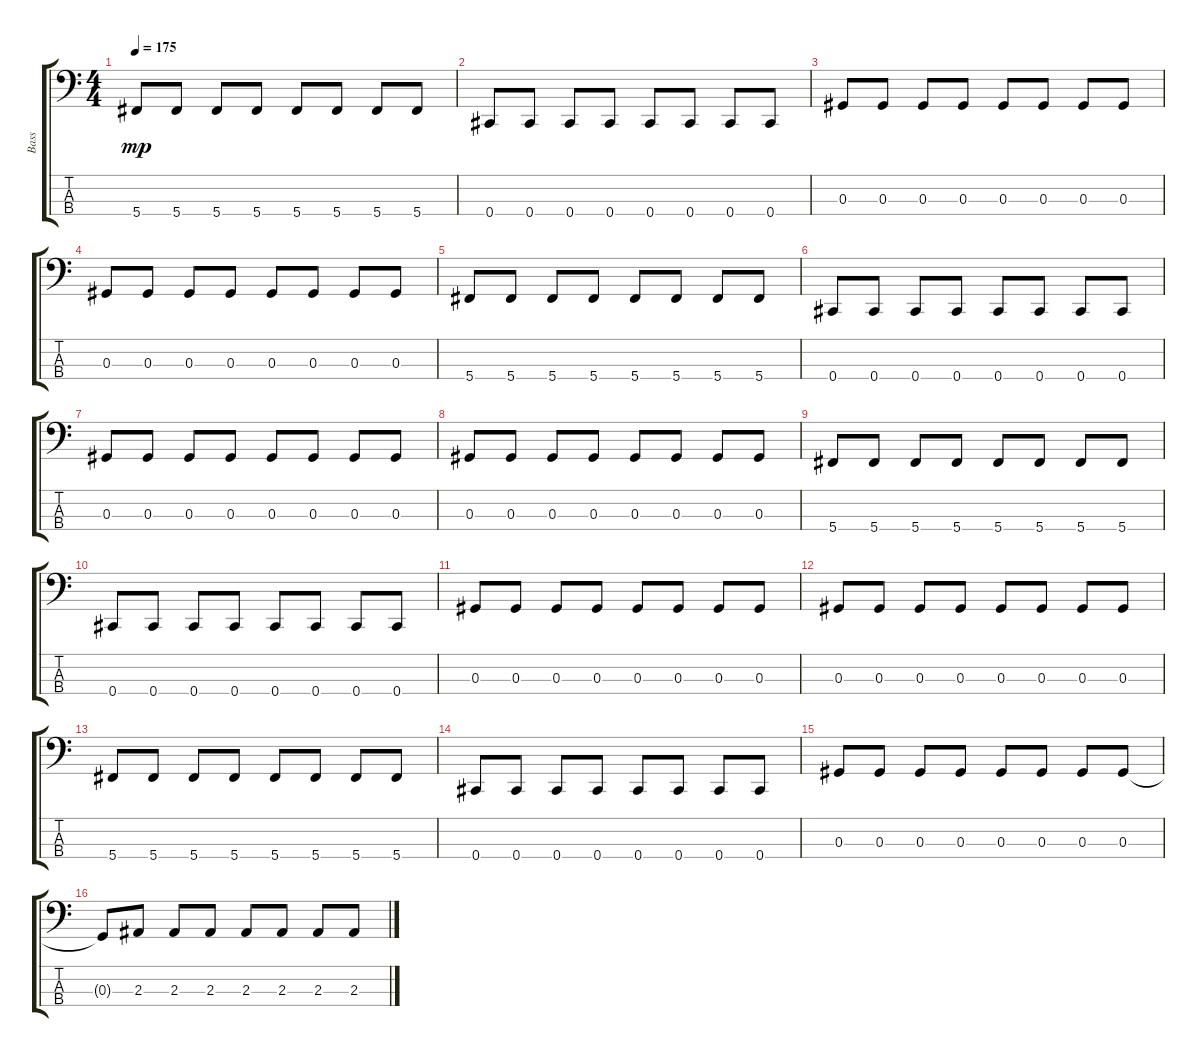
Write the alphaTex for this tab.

\track ("Bass" "Bass") {instrument electricbassfinger}
\staff {score tabs}
\tuning (Gb2 Db2 Ab1 Db1) {hide}
\ts (4 4)
\tempo 175
\clef f4
\ks c
5.4.8{dy mp} 5.4.8 5.4.8 5.4.8 5.4.8 5.4.8 5.4.8 5.4.8 |
0.4.8 0.4.8 0.4.8 0.4.8 0.4.8 0.4.8 0.4.8 0.4.8 |
0.3.8 0.3.8 0.3.8 0.3.8 0.3.8 0.3.8 0.3.8 0.3.8 |
0.3.8 0.3.8 0.3.8 0.3.8 0.3.8 0.3.8 0.3.8 0.3.8 |
5.4.8 5.4.8 5.4.8 5.4.8 5.4.8 5.4.8 5.4.8 5.4.8 |
0.4.8 0.4.8 0.4.8 0.4.8 0.4.8 0.4.8 0.4.8 0.4.8 |
0.3.8 0.3.8 0.3.8 0.3.8 0.3.8 0.3.8 0.3.8 0.3.8 |
0.3.8 0.3.8 0.3.8 0.3.8 0.3.8 0.3.8 0.3.8 0.3.8 |
5.4.8 5.4.8 5.4.8 5.4.8 5.4.8 5.4.8 5.4.8 5.4.8 |
0.4.8 0.4.8 0.4.8 0.4.8 0.4.8 0.4.8 0.4.8 0.4.8 |
0.3.8 0.3.8 0.3.8 0.3.8 0.3.8 0.3.8 0.3.8 0.3.8 |
0.3.8 0.3.8 0.3.8 0.3.8 0.3.8 0.3.8 0.3.8 0.3.8 |
5.4.8 5.4.8 5.4.8 5.4.8 5.4.8 5.4.8 5.4.8 5.4.8 |
0.4.8 0.4.8 0.4.8 0.4.8 0.4.8 0.4.8 0.4.8 0.4.8 |
0.3.8 0.3.8 0.3.8 0.3.8 0.3.8 0.3.8 0.3.8 0.3.8 |
0.3{t}.8 2.3.8 2.3.8 2.3.8 2.3.8 2.3.8 2.3.8 2.3.8
